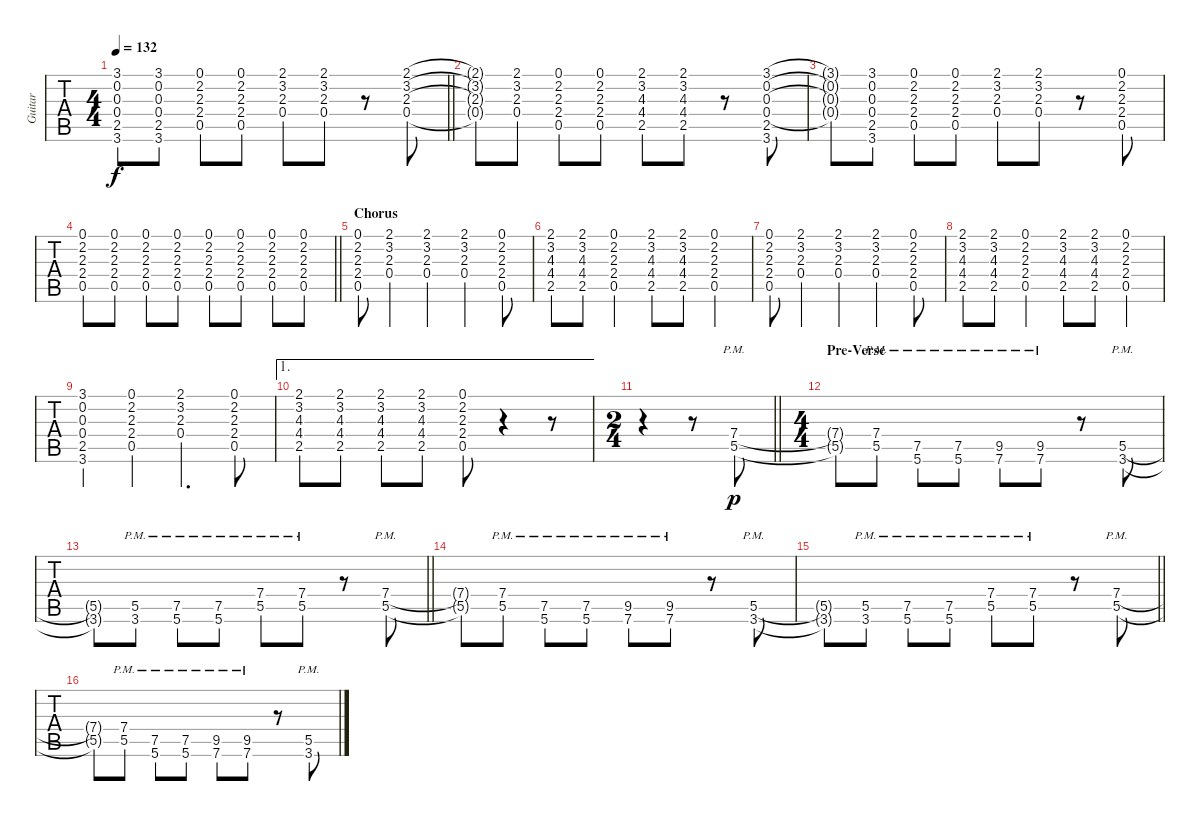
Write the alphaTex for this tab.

\track ("Guitar" "Guitar") {instrument overdrivenguitar}
\staff {tabs}
\tuning (E4 B3 G3 D3 A2 E2) {hide}
\ts (4 4)
\tempo 132
\clef g2
\barLineRight lightlight
\ks d
(3.1{t} 0.2{t} 0.3{t} 0.4{t} 2.5{t} 3.6{t}).8{dy f} (3.1 0.2 0.3 0.4 2.5 3.6).8 (0.1 2.2 2.3 2.4 0.5).8 (0.1 2.2 2.3 2.4 0.5).8 (2.1 3.2 2.3 0.4).8 (2.1 3.2 2.3 0.4).8 r.8 (2.1 3.2 2.3 0.4).8 |
(2.1{t} 3.2{t} 2.3{t} 0.4{t}).8 (2.1 3.2 2.3 0.4).8 (0.1 2.2 2.3 2.4 0.5).8 (0.1 2.2 2.3 2.4 0.5).8 (2.1 3.2 4.3 4.4 2.5).8 (2.1 3.2 4.3 4.4 2.5).8 r.8 (3.1 0.2 0.3 0.4 2.5 3.6).8 |
(3.1{t} 0.2{t} 0.3{t} 0.4{t}).8 (3.1 0.2 0.3 0.4 2.5 3.6).8 (0.1 2.2 2.3 2.4 0.5).8 (0.1 2.2 2.3 2.4 0.5).8 (2.1 3.2 2.3 0.4).8 (2.1 3.2 2.3 0.4).8 r.8 (0.1 2.2 2.3 2.4 0.5).8 |
\barLineRight lightlight
(0.1 2.2 2.3 2.4 0.5).8 (0.1 2.2 2.3 2.4 0.5).8 (0.1 2.2 2.3 2.4 0.5).8 (0.1 2.2 2.3 2.4 0.5).8 (0.1 2.2 2.3 2.4 0.5).8 (0.1 2.2 2.3 2.4 0.5).8 (0.1 2.2 2.3 2.4 0.5).8 (0.1 2.2 2.3 2.4 0.5).8 |
\section ("" "Chorus")
(0.1 2.2 2.3 2.4 0.5).8 (2.1 3.2 2.3 0.4).4 (2.1 3.2 2.3 0.4).4 (2.1 3.2 2.3 0.4).4 (0.1 2.2 2.3 2.4 0.5).8 |
(2.1 3.2 4.3 4.4 2.5).8 (2.1 3.2 4.3 4.4 2.5).8 (0.1 2.2 2.3 2.4 0.5).4 (2.1 3.2 4.3 4.4 2.5).8 (2.1 3.2 4.3 4.4 2.5).8 (0.1 2.2 2.3 2.4 0.5).4 |
(0.1 2.2 2.3 2.4 0.5).8 (2.1 3.2 2.3 0.4).4 (2.1 3.2 2.3 0.4).4 (2.1 3.2 2.3 0.4).4 (0.1 2.2 2.3 2.4 0.5).8 |
(2.1 3.2 4.3 4.4 2.5).8 (2.1 3.2 4.3 4.4 2.5).8 (0.1 2.2 2.3 2.4 0.5).4 (2.1 3.2 4.3 4.4 2.5).8 (2.1 3.2 4.3 4.4 2.5).8 (0.1 2.2 2.3 2.4 0.5).4 |
(3.1 0.2 0.3 0.4 2.5 3.6).4 (0.1 2.2 2.3 2.4 0.5).4 (2.1 3.2 2.3 0.4).4{d} (0.1 2.2 2.3 2.4 0.5).8 |
\ae 1
(2.1 3.2 4.3 4.4 2.5).8 (2.1 3.2 4.3 4.4 2.5).8 (2.1 3.2 4.3 4.4 2.5).8 (2.1 3.2 4.3 4.4 2.5).8 (0.1 2.2 2.3 2.4 0.5).8 r.4 r.8 |
\ts (2 4)
\barLineRight lightlight
r.4 r.8 (7.4 5.5{pm}).8{dy p} |
\ts (4 4)
\section ("" "Pre-Verse")
(7.4{t} 5.5{t}).8 (7.4{pm} 5.5{pm}).8 (7.5{pm} 5.6{pm}).8 (7.5{pm} 5.6{pm}).8 (9.5{pm} 7.6{pm}).8 (9.5{pm} 7.6{pm}).8 r.8 (5.5{pm} 3.6{pm}).8 |
\barLineRight lightlight
(5.5{t} 3.6{t}).8 (5.5{pm} 3.6{pm}).8 (7.5{pm} 5.6{pm}).8 (7.5{pm} 5.6{pm}).8 (7.4{pm} 5.5{pm}).8 (7.4{pm} 5.5{pm}).8 r.8 (7.4{pm} 5.5{pm}).8 |
(7.4{t} 5.5{t}).8 (7.4{pm} 5.5{pm}).8 (7.5{pm} 5.6{pm}).8 (7.5{pm} 5.6{pm}).8 (9.5{pm} 7.6{pm}).8 (9.5{pm} 7.6{pm}).8 r.8 (5.5{pm} 3.6{pm}).8 |
\barLineRight lightlight
(5.5{t} 3.6{t}).8 (5.5{pm} 3.6{pm}).8 (7.5{pm} 5.6{pm}).8 (7.5{pm} 5.6{pm}).8 (7.4{pm} 5.5{pm}).8 (7.4{pm} 5.5{pm}).8 r.8 (7.4{pm} 5.5{pm}).8 |
(7.4{t} 5.5{t}).8 (7.4{pm} 5.5{pm}).8 (7.5{pm} 5.6{pm}).8 (7.5{pm} 5.6{pm}).8 (9.5{pm} 7.6{pm}).8 (9.5{pm} 7.6{pm}).8 r.8 (5.5{pm} 3.6{pm}).8
